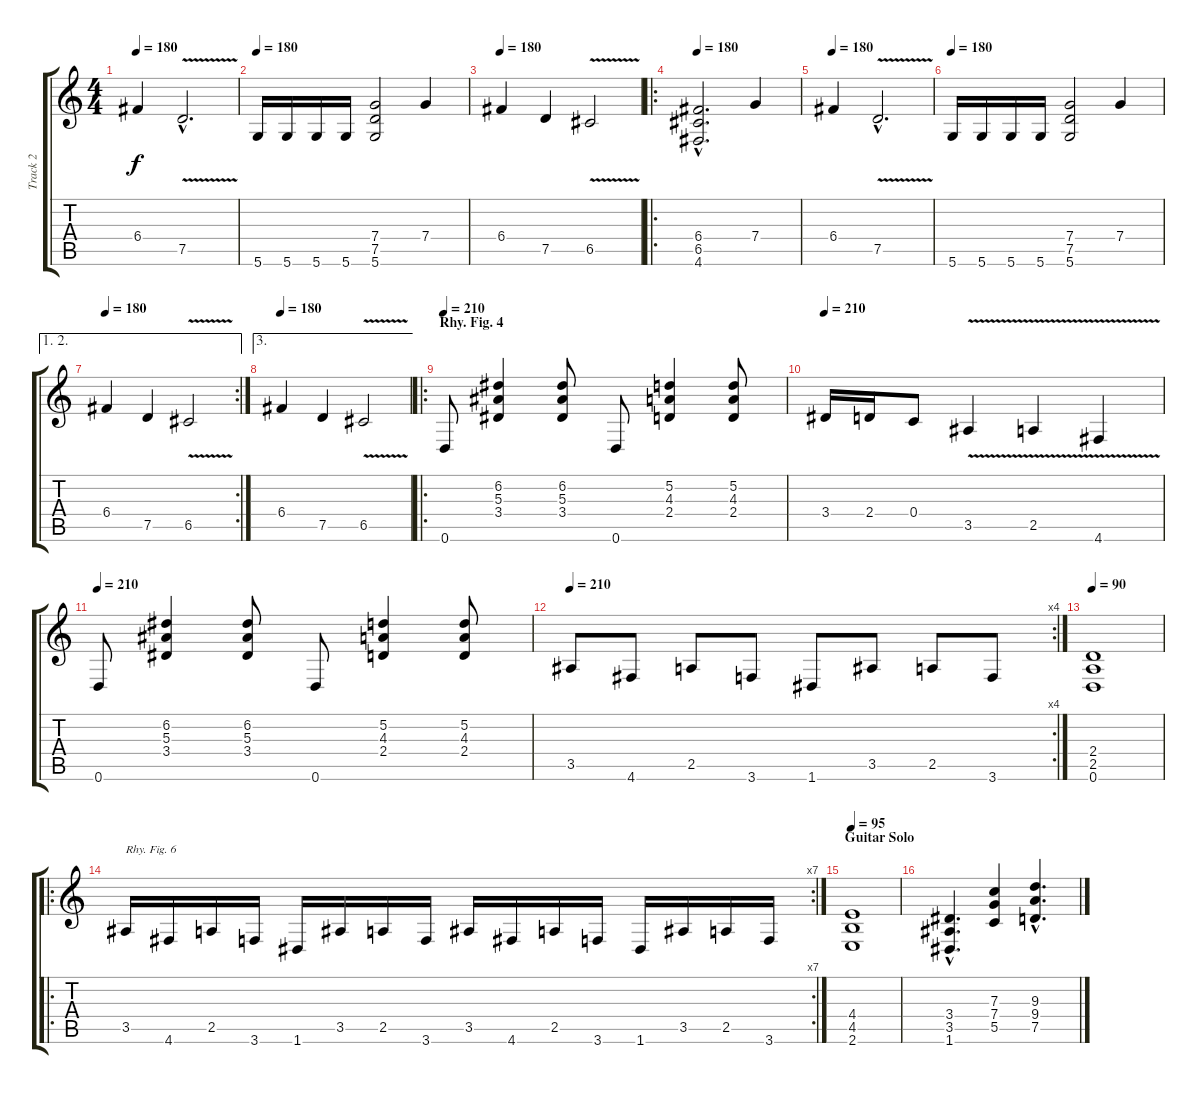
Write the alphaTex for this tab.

\track ("Track 2" "Track 2") {instrument distortionguitar}
\staff {score tabs}
\tuning (D4 A3 F3 C3 G2 D2) {hide}
\ts (4 4)
\tempo 180
\clef g2
\ks c
6.4.4{dy f} 7.5{v hac}.2{d} |
\tempo 180
5.6.16 5.6.16 5.6.16 5.6.16 (7.4 7.5 5.6).2 7.4.4 |
\tempo 180
6.4.4 7.5.4 6.5{v}.2 |
\ro
\tempo 180
(6.4{hac} 6.5{hac} 4.6{hac}).2{d} 7.4.4 |
\tempo 180
6.4.4 7.5{v hac}.2{d} |
\tempo 180
5.6.16 5.6.16 5.6.16 5.6.16 (7.4 7.5 5.6).2 7.4.4 |
\ae (1 2)
\rc 2
\tempo 180
6.4.4 7.5.4 6.5{v}.2 |
\ae 3
\tempo 180
6.4.4 7.5.4 6.5{v}.2 |
\ro
\section ("" "Rhy. Fig. 4")
\tempo 210
0.6.8 (6.2 5.3 3.4).4 (6.2 5.3 3.4).8 0.6.8 (5.2 4.3 2.4).4 (5.2 4.3 2.4).8 |
\tempo 210
3.4.16 2.4.16 0.4.8 3.5{v}.4 2.5{v}.4 4.6{v}.4 |
\tempo 210
0.6.8 (6.2 5.3 3.4).4 (6.2 5.3 3.4).8 0.6.8 (5.2 4.3 2.4).4 (5.2 4.3 2.4).8 |
\rc 4
\tempo 210
3.5.8 4.6.8 2.5.8 3.6.8 1.6.8 3.5.8 2.5.8 3.6.8 |
\tempo 90
(2.4 2.5 0.6).1 |
\ro
\rc 7
3.5.16{txt "Rhy. Fig. 6"} 4.6.16 2.5.16 3.6.16 1.6.16 3.5.16 2.5.16 3.6.16 3.5.16 4.6.16 2.5.16 3.6.16 1.6.16 3.5.16 2.5.16 3.6.16 |
\section ("" "Guitar Solo")
\tempo 95
(4.4 4.5 2.6).1 |
(3.4{hac} 3.5{hac} 1.6{hac}).4{d} (7.3 7.4 5.5).4 (9.3{hac} 9.4{hac} 7.5{hac}).4{d}
